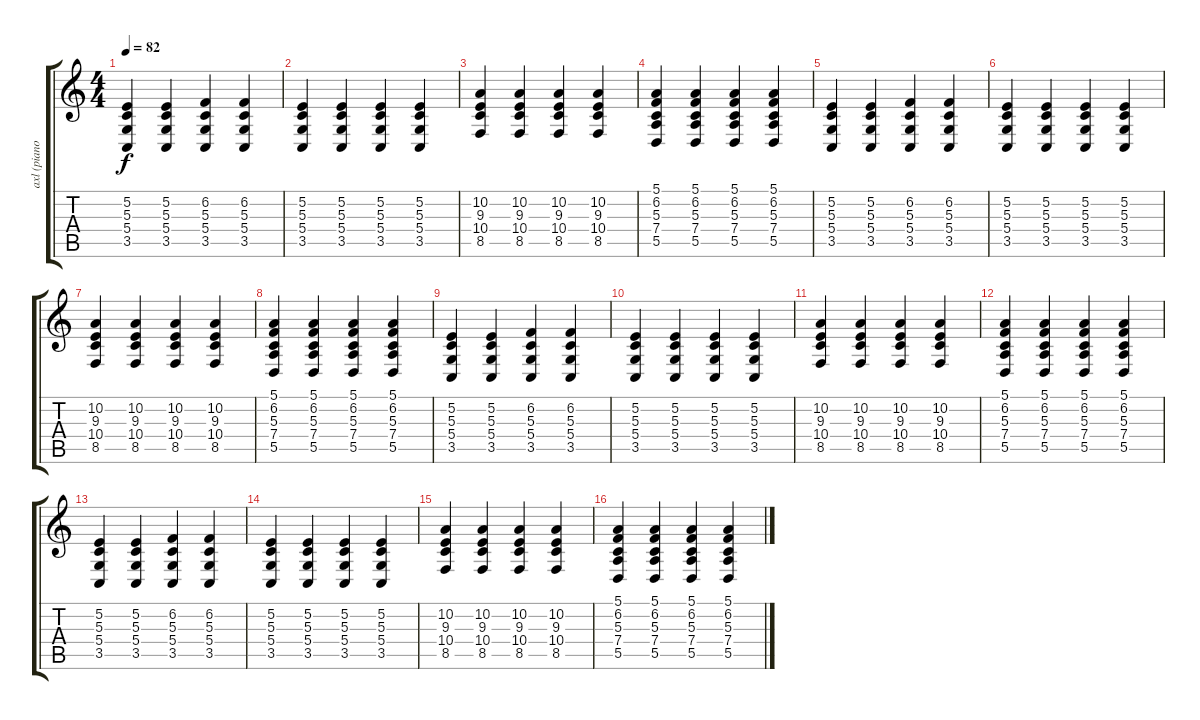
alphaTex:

\track ("axl (piano)" "axl (piano") {instrument acousticgrandpiano}
\staff {score tabs}
\tuning (E4 B3 G3 D3 A2 E2) {hide}
\ts (4 4)
\tempo 82
\clef g2
\ks c
(5.2 5.3 5.4 3.5).4{dy f} (5.2 5.3 5.4 3.5).4 (6.2 5.3 5.4 3.5).4 (6.2 5.3 5.4 3.5).4 |
(5.2 5.3 5.4 3.5).4 (5.2 5.3 5.4 3.5).4 (5.2 5.3 5.4 3.5).4 (5.2 5.3 5.4 3.5).4 |
(10.2 9.3 10.4 8.5).4 (10.2 9.3 10.4 8.5).4 (10.2 9.3 10.4 8.5).4 (10.2 9.3 10.4 8.5).4 |
(5.1 6.2 5.3 7.4 5.5).4 (5.1 6.2 5.3 7.4 5.5).4 (5.1 6.2 5.3 7.4 5.5).4 (5.1 6.2 5.3 7.4 5.5).4 |
(5.2 5.3 5.4 3.5).4 (5.2 5.3 5.4 3.5).4 (6.2 5.3 5.4 3.5).4 (6.2 5.3 5.4 3.5).4 |
(5.2 5.3 5.4 3.5).4 (5.2 5.3 5.4 3.5).4 (5.2 5.3 5.4 3.5).4 (5.2 5.3 5.4 3.5).4 |
(10.2 9.3 10.4 8.5).4 (10.2 9.3 10.4 8.5).4 (10.2 9.3 10.4 8.5).4 (10.2 9.3 10.4 8.5).4 |
(5.1 6.2 5.3 7.4 5.5).4 (5.1 6.2 5.3 7.4 5.5).4 (5.1 6.2 5.3 7.4 5.5).4 (5.1 6.2 5.3 7.4 5.5).4 |
(5.2 5.3 5.4 3.5).4 (5.2 5.3 5.4 3.5).4 (6.2 5.3 5.4 3.5).4 (6.2 5.3 5.4 3.5).4 |
(5.2 5.3 5.4 3.5).4 (5.2 5.3 5.4 3.5).4 (5.2 5.3 5.4 3.5).4 (5.2 5.3 5.4 3.5).4 |
(10.2 9.3 10.4 8.5).4 (10.2 9.3 10.4 8.5).4 (10.2 9.3 10.4 8.5).4 (10.2 9.3 10.4 8.5).4 |
(5.1 6.2 5.3 7.4 5.5).4 (5.1 6.2 5.3 7.4 5.5).4 (5.1 6.2 5.3 7.4 5.5).4 (5.1 6.2 5.3 7.4 5.5).4 |
(5.2 5.3 5.4 3.5).4 (5.2 5.3 5.4 3.5).4 (6.2 5.3 5.4 3.5).4 (6.2 5.3 5.4 3.5).4 |
(5.2 5.3 5.4 3.5).4 (5.2 5.3 5.4 3.5).4 (5.2 5.3 5.4 3.5).4 (5.2 5.3 5.4 3.5).4 |
(10.2 9.3 10.4 8.5).4 (10.2 9.3 10.4 8.5).4 (10.2 9.3 10.4 8.5).4 (10.2 9.3 10.4 8.5).4 |
(5.1 6.2 5.3 7.4 5.5).4 (5.1 6.2 5.3 7.4 5.5).4 (5.1 6.2 5.3 7.4 5.5).4 (5.1 6.2 5.3 7.4 5.5).4
